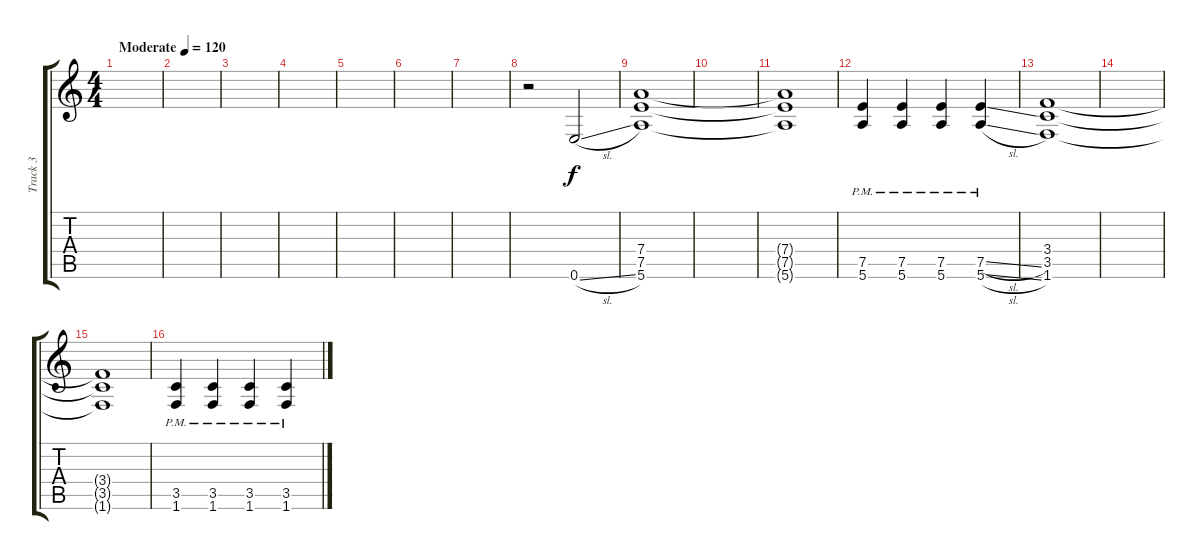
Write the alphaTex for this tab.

\track ("Track 3" "Track 3") {instrument electricguitarjazz}
\staff {score tabs}
\tuning (E4 B3 G3 D3 A2 E2) {hide}
\ts (4 4)
\tempo (120 "Moderate")
\clef g2
\ks c
|
|
|
|
|
|
|
r.2 0.6{sl}.2 |
(7.4 7.5 5.6).1 |
|
(7.4{t} 7.5{t} 5.6{t}).1 |
(7.5{pm} 5.6{pm}).4 (7.5{pm} 5.6{pm}).4 (7.5{pm} 5.6{pm}).4 (7.5{sl pm} 5.6{sl pm}).4 |
(3.4 3.5 1.6).1 |
|
(3.4{t} 3.5{t} 1.6{t}).1 |
(3.5{pm} 1.6{pm}).4 (3.5{pm} 1.6{pm}).4 (3.5{pm} 1.6{pm}).4 (3.5{sl pm} 1.6{sl pm}).4
